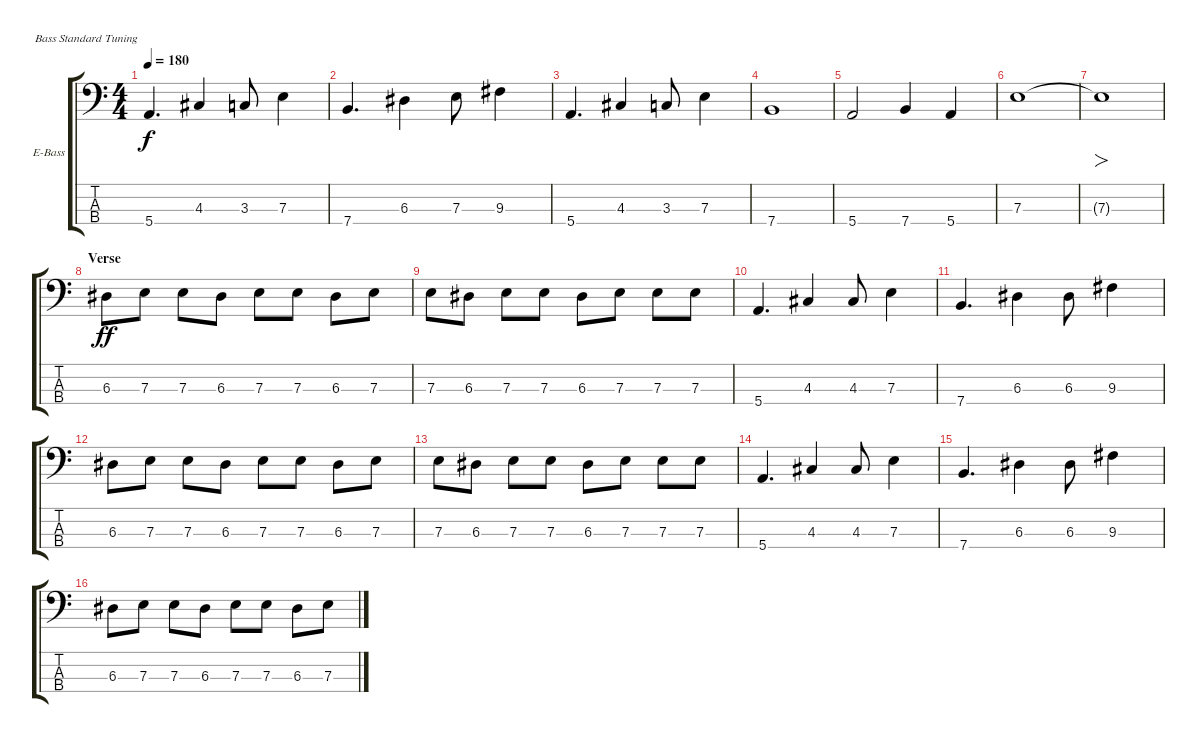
\defaultSystemsLayout 4
\bracketExtendMode groupsimilarinstruments
\firstSystemTrackNameOrientation horizontal
\otherSystemsTrackNameOrientation horizontal
\track ("Electric Bass" "E-Bass") {instrument electricbassfinger}
\staff {score tabs}
\tuning (G2 D2 A1 E1)
\ts (4 4)
\tempo 180
\clef f4
\ks c
5.4.4{d dy f} 4.3.4 3.3.8 7.3.4 |
7.4.4{d} 6.3.4 7.3.8 9.3.4 |
5.4.4{d} 4.3.4 3.3.8 7.3.4 |
7.4.1 |
5.4.2 7.4.4 5.4.4 |
7.3.1 |
7.3{t}.1{fo} |
\section ("" "Verse")
6.3.8{dy ff} 7.3.8 7.3.8 6.3.8 7.3.8 7.3.8 6.3.8 7.3.8 |
7.3.8 6.3.8 7.3.8 7.3.8 6.3.8 7.3.8 7.3.8 7.3.8 |
5.4.4{d} 4.3.4 4.3.8 7.3.4 |
7.4.4{d} 6.3.4 6.3.8 9.3.4 |
6.3.8 7.3.8 7.3.8 6.3.8 7.3.8 7.3.8 6.3.8 7.3.8 |
7.3.8 6.3.8 7.3.8 7.3.8 6.3.8 7.3.8 7.3.8 7.3.8 |
5.4.4{d} 4.3.4 4.3.8 7.3.4 |
7.4.4{d} 6.3.4 6.3.8 9.3.4 |
6.3.8 7.3.8 7.3.8 6.3.8 7.3.8 7.3.8 6.3.8 7.3.8
